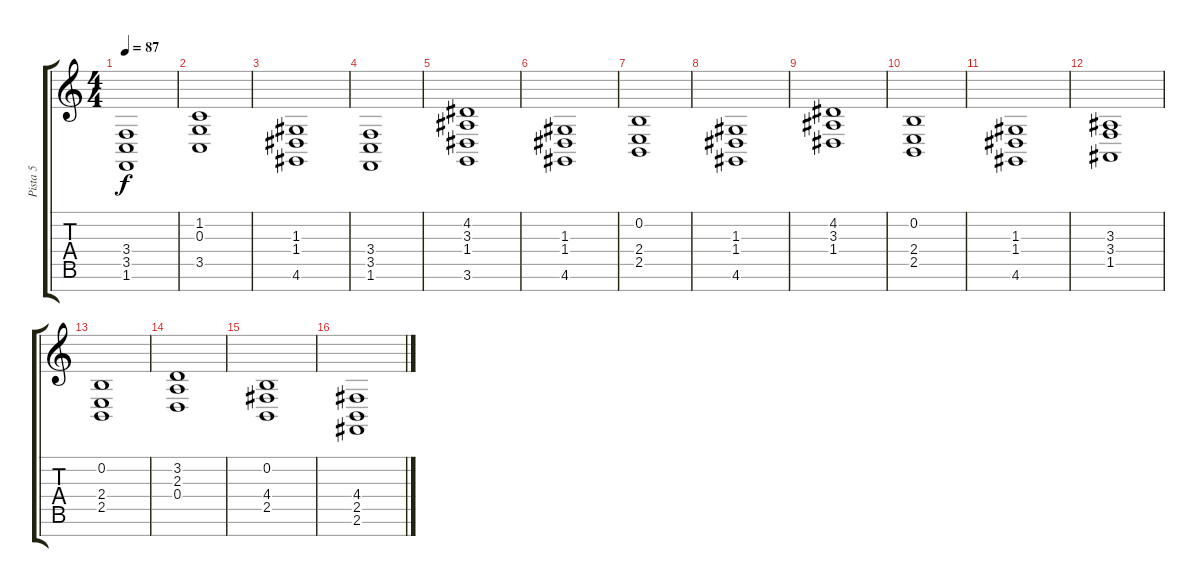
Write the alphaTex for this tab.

\track ("Pista 5" "Pista 5") {instrument stringensemble1}
\staff {score tabs}
\tuning (E4 B3 G3 D3 A2 E2 B1) {hide}
\ts (4 4)
\tempo 87
\clef g2
\ks c
(3.4 3.5 1.6).1{dy f} |
(1.2 0.3 3.5).1 |
(1.3 1.4 4.6).1 |
(3.4 3.5 1.6).1 |
(4.2 3.3 1.4 3.6).1 |
(1.3 1.4 4.6).1 |
(0.2 2.4 2.5).1 |
(1.3 1.4 4.6).1 |
(4.2 3.3 1.4).1 |
(0.2 2.4 2.5).1 |
(1.3 1.4 4.6).1 |
(3.3 3.4 1.5).1 |
(0.2 2.4 2.5).1 |
(3.2 2.3 0.4).1 |
(0.2 4.4 2.5).1 |
(4.4 2.5 2.6).1
